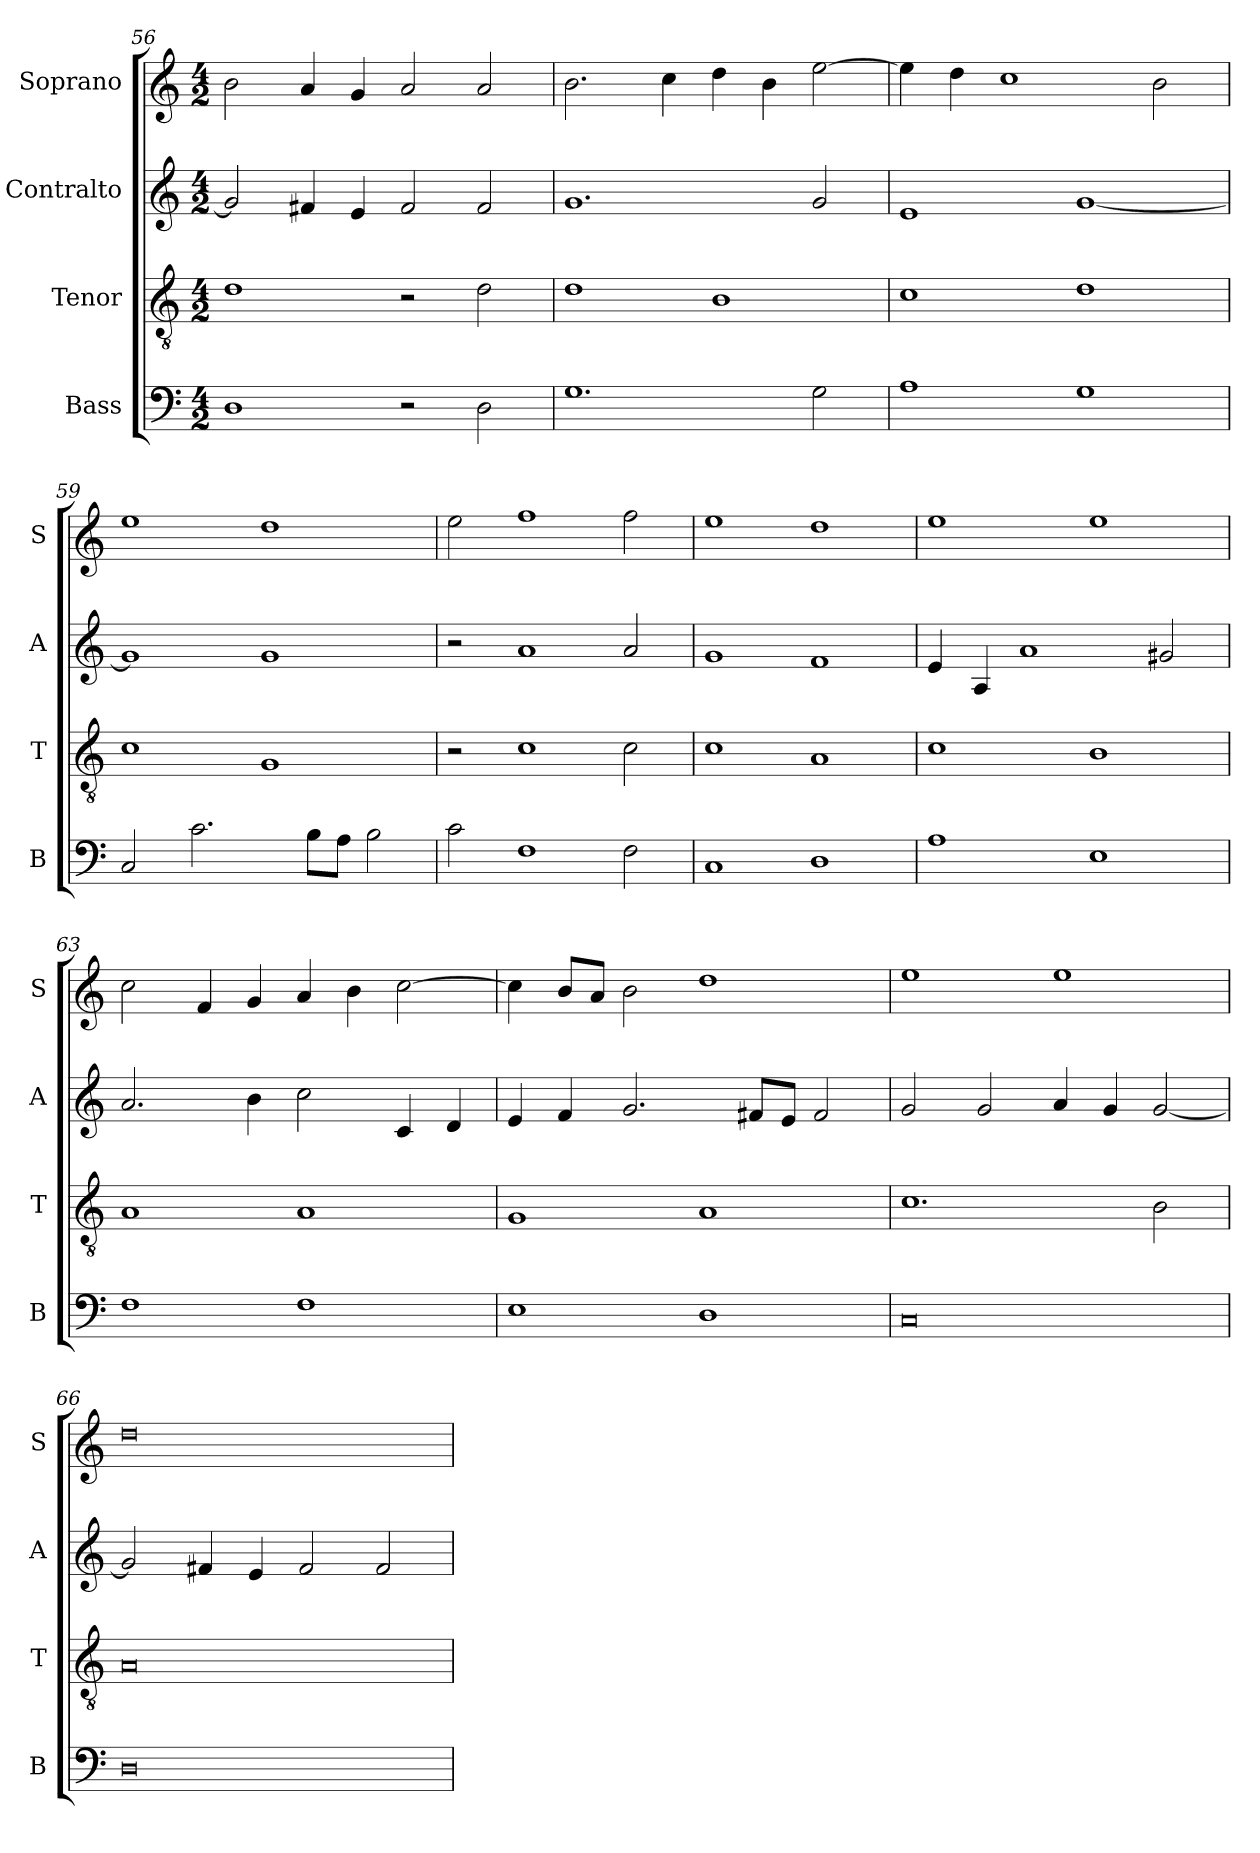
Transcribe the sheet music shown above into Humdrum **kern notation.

**kern	**kern	**kern	**kern
*part4	*part3	*part2	*part1
*staff4	*staff3	*staff2	*staff1
*I"Bass	*I"Tenor	*I"Contralto	*I"Soprano
*I'B	*I'T	*I'A	*I'S
*clefF4	*clefGv2	*clefG2	*clefG2
*k[]	*k[]	*k[]	*k[]
*G:mix	*G:mix	*G:mix	*G:mix
*M4/2	*M4/2	*M4/2	*M4/2
=56	=56	=56	=56
1D	1d	2g]	2b
.	.	4f#X	4a
.	.	4e	4g
2r	2r	2f#	2a
2D	2d	2f#	2a
=57	=57	=57	=57
1.G	1d	1.g	2.b
.	.	.	4cc
.	1B	.	4dd
.	.	.	4b
2G	.	2g	[2ee
=58	=58	=58	=58
1A	1c	1e	4ee]
.	.	.	4dd
.	.	.	1cc
1G	1d	[1g	.
.	.	.	2b
=59	=59	=59	=59
2C	1c	1g]	1ee
2.c	.	.	.
.	1G	1g	1dd
8B\L	.	.	.
8A\J	.	.	.
2B	.	.	.
=60	=60	=60	=60
2c	2r	2r	2ee
1F	1c	1a	1ff
2F	2c	2a	2ff
=61	=61	=61	=61
1C	1c	1g	1ee
1D	1A	1f	1dd
=62	=62	=62	=62
1A	1c	4e	1ee
.	.	4A	.
.	.	1a	.
1E	1B	.	1ee
.	.	2g#X	.
=63	=63	=63	=63
1F	1A	2.a	2cc
.	.	.	4f
.	.	4b	4g
1F	1A	2cc	4a
.	.	.	4b
.	.	4c	[2cc
.	.	4d	.
=64	=64	=64	=64
1E	1G	4e	4cc]
.	.	4f	8b/L
.	.	.	8a/J
.	.	2.g	2b
1D	1A	.	1dd
.	.	8f#X/L	.
.	.	8e/J	.
.	.	2f#	.
=65	=65	=65	=65
0C	1.c	2g	1ee
.	.	2g	.
.	.	4a	1ee
.	.	4g	.
.	2B	[2g	.
=66	=66	=66	=66
0D	0A	2g]	0dd
.	.	4f#X	.
.	.	4e	.
.	.	2f#	.
.	.	2f#	.
=	=	=	=
*-	*-	*-	*-
